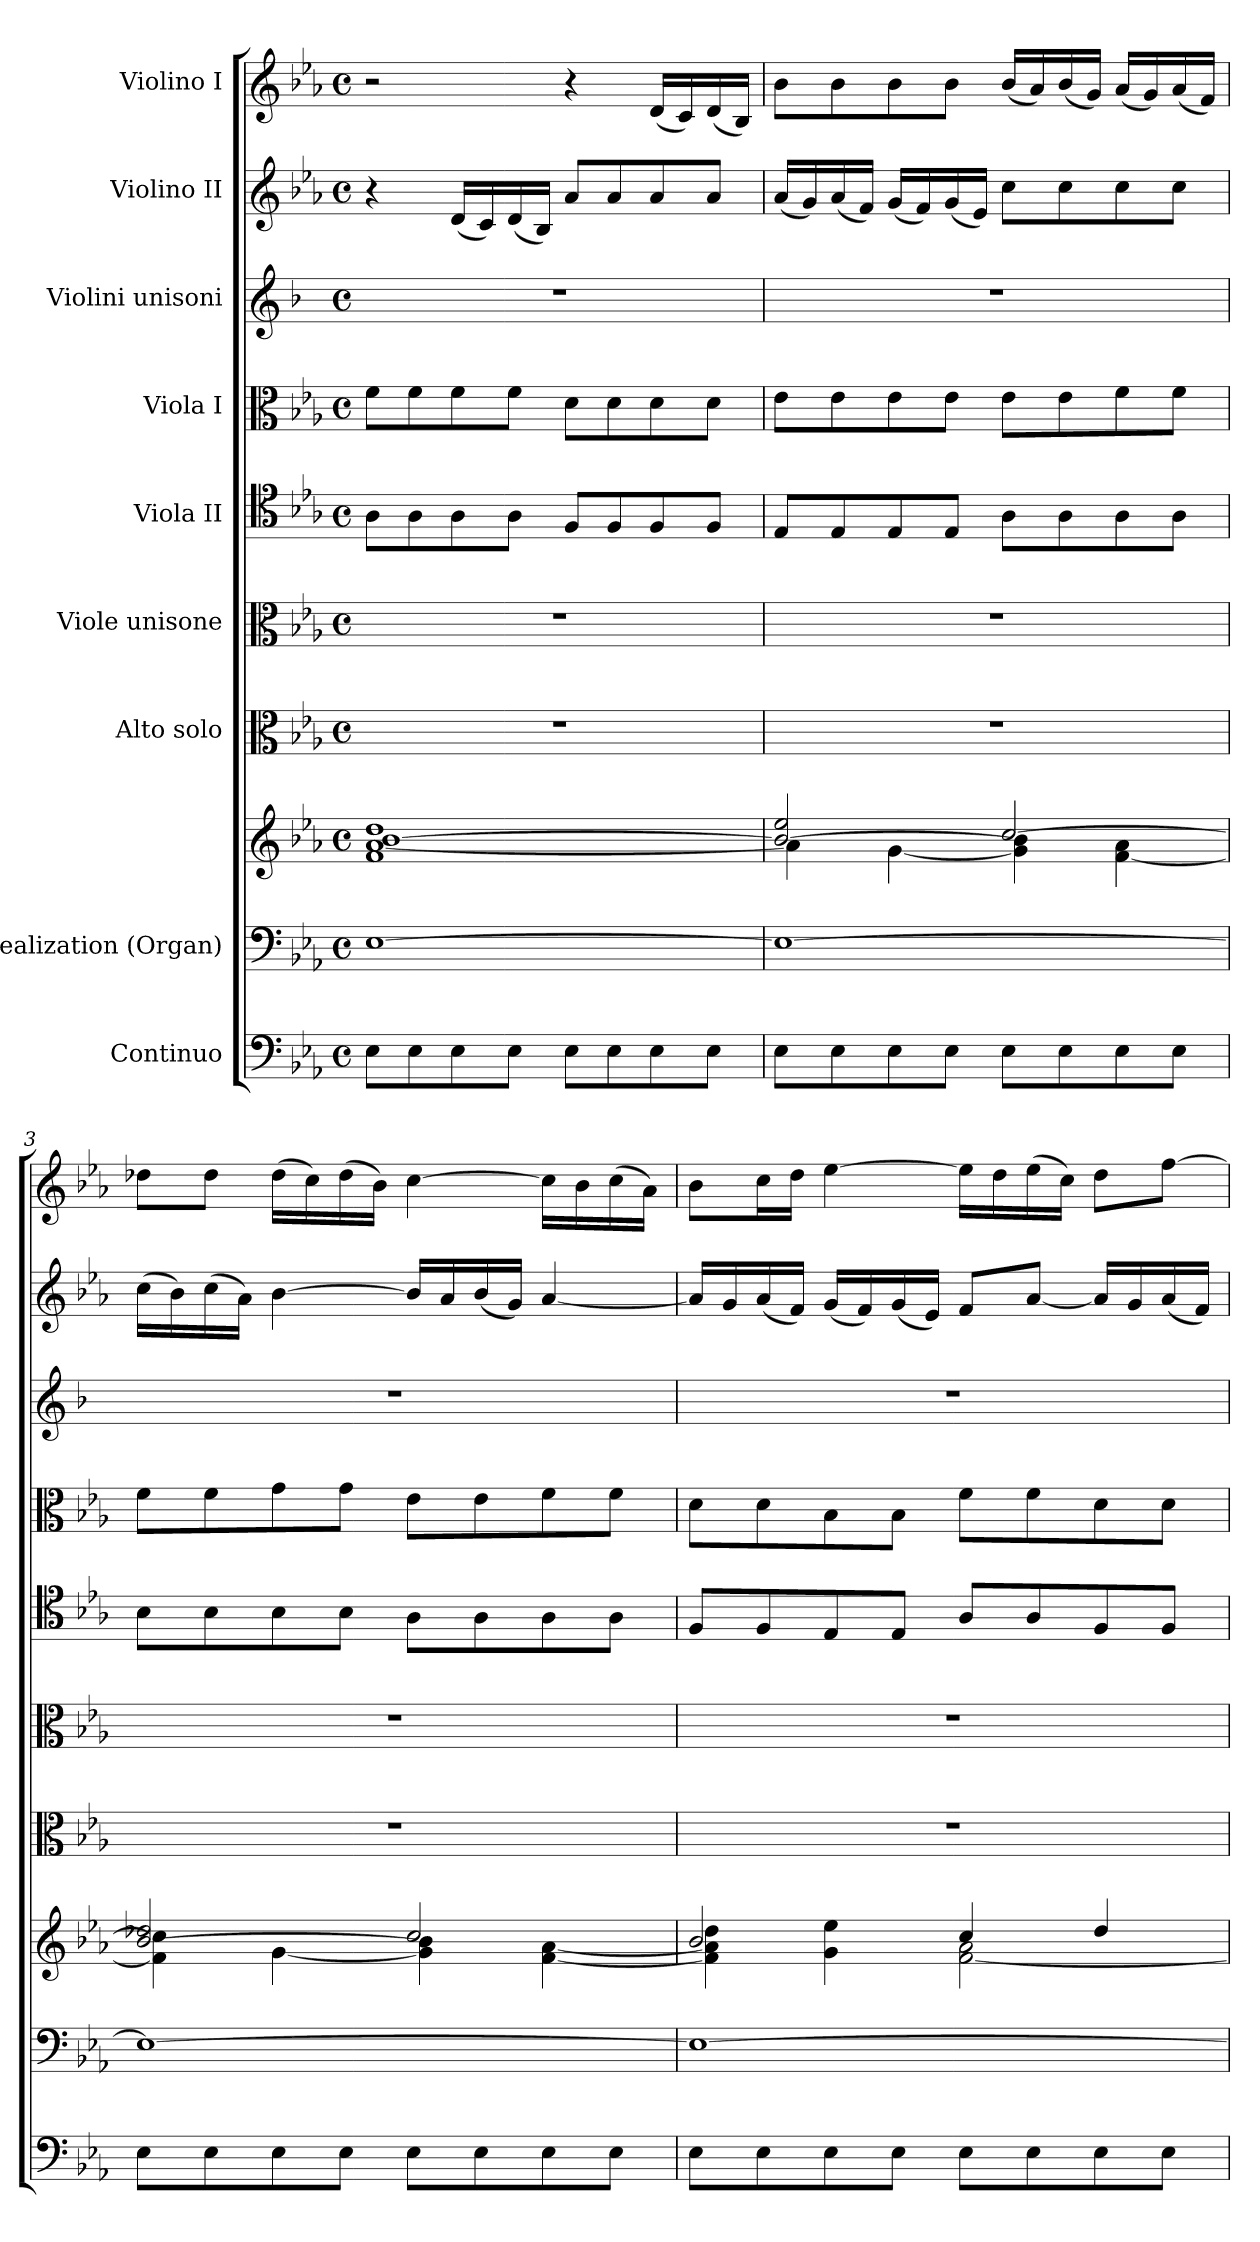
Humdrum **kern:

**kern	**kern	**kern	**kern	**kern	**kern	**kern	**kern	**kern	**kern
*part9	*part8	*part8	*part7	*part6	*part5	*part4	*part3	*part2	*part1
*staff10	*staff9	*staff8	*staff7	*staff6	*staff5	*staff4	*staff3	*staff2	*staff1
*I"Continuo	*I"Realization (Organ)	*	*I"Alto solo	*I"Viole unisone	*I"Viola II	*I"Viola I	*I"Violini unisoni	*I"Violino II	*I"Violino I
*clefF4	*clefF4	*clefG2	*clefC3	*clefC3	*clefC4	*clefC3	*clefG2	*clefG2	*clefG2
*	*	*	*	*	*	*	*ITrd1c2	*	*
*k[b-e-a-]	*k[b-e-a-]	*k[b-e-a-]	*k[b-e-a-]	*k[b-e-a-]	*k[b-e-a-]	*k[b-e-a-]	*k[b-e-a-]	*k[b-e-a-]	*k[b-e-a-]
*M4/4	*M4/4	*M4/4	*M4/4	*M4/4	*M4/4	*M4/4	*M4/4	*M4/4	*M4/4
*met(c)	*met(c)	*met(c)	*met(c)	*met(c)	*met(c)	*met(c)	*met(c)	*met(c)	*met(c)
*MM39	*MM39	*MM39	*MM39	*MM39	*MM39	*MM39	*MM39	*MM39	*MM39
=1	=1	=1	=1	=1	=1	=1	=1	=1	=1
8E-\L	[1E-	1f [1a- [1b- 1dd	1r	1r	8A-\L	8f\L	1r	4r	2r
8E-\	.	.	.	.	8A-\	8f\	.	.	.
8E-\	.	.	.	.	8A-\	8f\	.	(<16d/LL	.
.	.	.	.	.	.	.	.	16c/)	.
8E-\J	.	.	.	.	8A-\J	8f\J	.	(<16d/	.
.	.	.	.	.	.	.	.	16B-/JJ)	.
8E-\L	.	.	.	.	8F/L	8d\L	.	8a-/L	4r
8E-\	.	.	.	.	8F/	8d\	.	8a-/	.
8E-\	.	.	.	.	8F/	8d\	.	8a-/	(<16d/LL
.	.	.	.	.	.	.	.	.	16c/)
8E-\J	.	.	.	.	8F/J	8d\J	.	8a-/J	(<16d/
.	.	.	.	.	.	.	.	.	16B-/JJ)
=2	=2	=2	=2	=2	=2	=2	=2	=2	=2
*	*	*^	*	*	*	*	*	*	*
8E-\L	1E-_	2b-/_ 2ee-/	4a-\]	1r	1r	8E-/L	8e-\L	1r	(<16a-/LL	8b-\L
.	.	.	.	.	.	.	.	.	16g/)	.
8E-\	.	.	.	.	.	8E-/	8e-\	.	(<16a-/	8b-\
.	.	.	.	.	.	.	.	.	16f/JJ)	.
8E-\	.	.	[4g\	.	.	8E-/	8e-\	.	(<16g/LL	8b-\
.	.	.	.	.	.	.	.	.	16f/)	.
8E-\J	.	.	.	.	.	8E-/J	8e-\J	.	(<16g/	8b-\J
.	.	.	.	.	.	.	.	.	16e-/JJ)	.
8E-\L	.	[2cc/	4g\] 4b-\]	.	.	8A-\L	8e-\L	.	8cc\L	(<16b-/LL
.	.	.	.	.	.	.	.	.	.	16a-/)
8E-\	.	.	.	.	.	8A-\	8e-\	.	8cc\	(<16b-/
.	.	.	.	.	.	.	.	.	.	16g/JJ)
8E-\	.	.	[4f\ 4a-\	.	.	8A-\	8f\	.	8cc\	(<16a-/LL
.	.	.	.	.	.	.	.	.	.	16g/)
8E-\J	.	.	.	.	.	8A-\J	8f\J	.	8cc\J	(<16a-/
.	.	.	.	.	.	.	.	.	.	16f/JJ)
=3	=3	=3	=3	=3	=3	=3	=3	=3	=3	=3
8E-\L	1E-_	[2b-/ 2dd-X/	4f\] 4cc\]	1r	1r	8B-\L	8f\L	1r	(>16cc\LL	8dd-X\L
.	.	.	.	.	.	.	.	.	16b-\)	.
8E-\	.	.	.	.	.	8B-\	8f\	.	(>16cc\	8dd-\J
.	.	.	.	.	.	.	.	.	16a-\JJ)	.
8E-\	.	.	[4g\	.	.	8B-\	8g\	.	[4b-\	(>16dd-\LL
.	.	.	.	.	.	.	.	.	.	16cc\)
8E-\J	.	.	.	.	.	8B-\J	8g\J	.	.	(>16dd-\
.	.	.	.	.	.	.	.	.	.	16b-\JJ)
8E-\L	.	2cc/	4g\] 4b-\]	.	.	8A-\L	8e-\L	.	16b-/LL]	[4cc\
.	.	.	.	.	.	.	.	.	16a-/	.
8E-\	.	.	.	.	.	8A-\	8e-\	.	(<16b-/	.
.	.	.	.	.	.	.	.	.	16g/JJ)	.
8E-\	.	.	[4f\ [4a-\	.	.	8A-\	8f\	.	[4a-/	16cc\LL]
.	.	.	.	.	.	.	.	.	.	16b-\
8E-\J	.	.	.	.	.	8A-\J	8f\J	.	.	(>16cc\
.	.	.	.	.	.	.	.	.	.	16a-\JJ)
!!LO:LB:g=z
=4	=4	=4	=4	=4	=4	=4	=4	=4	=4	=4
8E-\L	1E-_	2b-/	4f\] 4a-\] 4dd\	1r	1r	8F/L	8d\L	1r	16a-/LL]	8b-\L
.	.	.	.	.	.	.	.	.	16g/	.
8E-\	.	.	.	.	.	8F/	8d\	.	(<16a-/	16cc\L
.	.	.	.	.	.	.	.	.	16f/JJ)	16dd\JJ
8E-\	.	.	4g\ 4ee-\	.	.	8E-/	8B-\	.	(<16g/LL	[4ee-\
.	.	.	.	.	.	.	.	.	16f/)	.
8E-\J	.	.	.	.	.	8E-/J	8B-\J	.	(<16g/	.
.	.	.	.	.	.	.	.	.	16e-/JJ)	.
8E-\L	.	4cc/	[2f\ 2a-\	.	.	8A-/L	8f\L	.	8f/L	16ee-\LL]
.	.	.	.	.	.	.	.	.	.	16dd\
8E-\	.	.	.	.	.	8A-/	8f\	.	[8a-/J	(>16ee-\
.	.	.	.	.	.	.	.	.	.	16cc\JJ)
8E-\	.	4dd/	.	.	.	8F/	8d\	.	16a-/LL]	8dd\L
.	.	.	.	.	.	.	.	.	16g/	.
8E-\J	.	.	.	.	.	8F/J	8d\J	.	(<16a-/	[8ff\J
.	.	.	.	.	.	.	.	.	16f/JJ)	.
*	*	*v	*v	*	*	*	*	*	*	*
=	=	=	=	=	=	=	=	=	=
*-	*-	*-	*-	*-	*-	*-	*-	*-	*-
